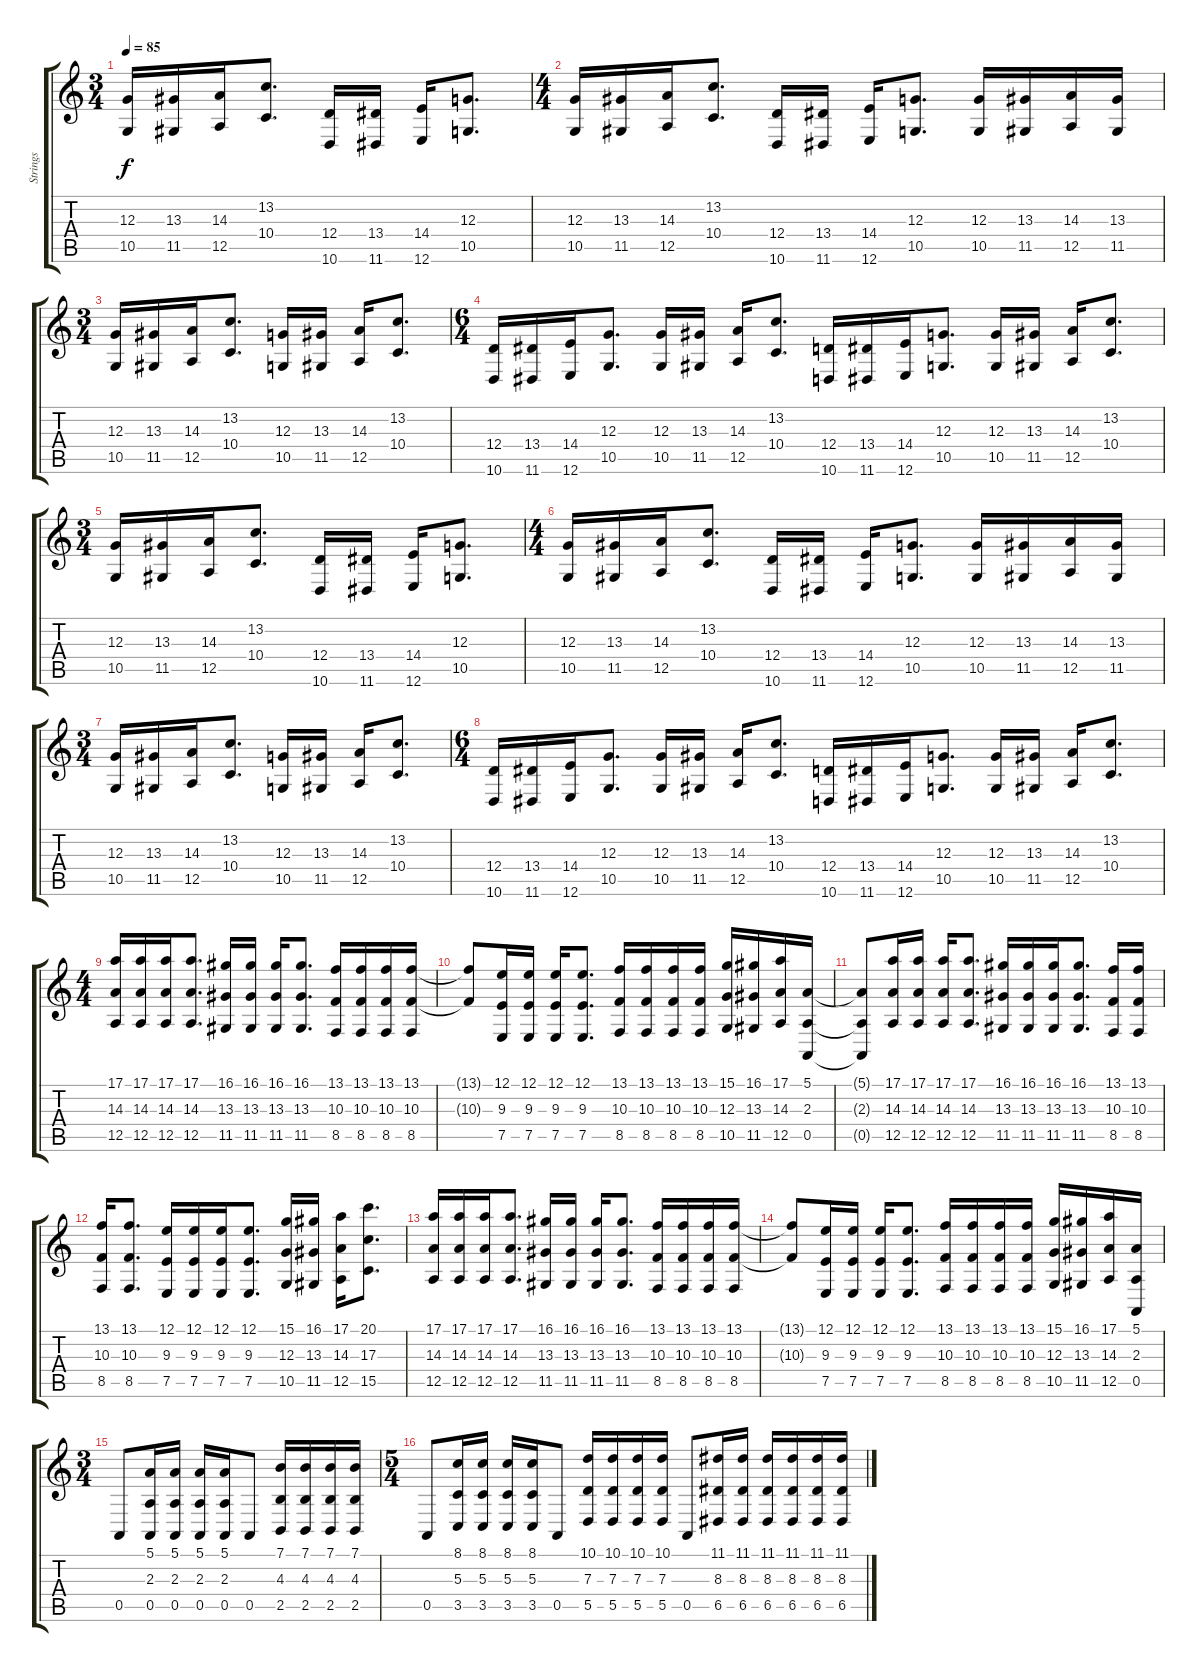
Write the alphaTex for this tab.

\track ("Strings" "Strings") {instrument stringensemble1}
\staff {score tabs}
\tuning (E4 B3 G3 D3 A2 E2) {hide}
\ts (3 4)
\tempo 85
\clef g2
\ks c
(12.3 10.5).16{dy f} (13.3 11.5).16 (14.3 12.5).16 (13.2 10.4).8{d} (12.4 10.6).16 (13.4 11.6).16 (14.4 12.6).16 (12.3 10.5).8{d} |
\ts (4 4)
(12.3 10.5).16 (13.3 11.5).16 (14.3 12.5).16 (13.2 10.4).8{d} (12.4 10.6).16 (13.4 11.6).16 (14.4 12.6).16 (12.3 10.5).8{d} (12.3 10.5).16 (13.3 11.5).16 (14.3 12.5).16 (13.3 11.5).16 |
\ts (3 4)
(12.3 10.5).16 (13.3 11.5).16 (14.3 12.5).16 (13.2 10.4).8{d} (12.3 10.5).16 (13.3 11.5).16 (14.3 12.5).16 (13.2 10.4).8{d} |
\ts (6 4)
(12.4 10.6).16 (13.4 11.6).16 (14.4 12.6).16 (12.3 10.5).8{d} (12.3 10.5).16 (13.3 11.5).16 (14.3 12.5).16 (13.2 10.4).8{d} (12.4 10.6).16 (13.4 11.6).16 (14.4 12.6).16 (12.3 10.5).8{d} (12.3 10.5).16 (13.3 11.5).16 (14.3 12.5).16 (13.2 10.4).8{d} |
\ts (3 4)
(12.3 10.5).16 (13.3 11.5).16 (14.3 12.5).16 (13.2 10.4).8{d} (12.4 10.6).16 (13.4 11.6).16 (14.4 12.6).16 (12.3 10.5).8{d} |
\ts (4 4)
(12.3 10.5).16 (13.3 11.5).16 (14.3 12.5).16 (13.2 10.4).8{d} (12.4 10.6).16 (13.4 11.6).16 (14.4 12.6).16 (12.3 10.5).8{d} (12.3 10.5).16 (13.3 11.5).16 (14.3 12.5).16 (13.3 11.5).16 |
\ts (3 4)
(12.3 10.5).16 (13.3 11.5).16 (14.3 12.5).16 (13.2 10.4).8{d} (12.3 10.5).16 (13.3 11.5).16 (14.3 12.5).16 (13.2 10.4).8{d} |
\ts (6 4)
(12.4 10.6).16 (13.4 11.6).16 (14.4 12.6).16 (12.3 10.5).8{d} (12.3 10.5).16 (13.3 11.5).16 (14.3 12.5).16 (13.2 10.4).8{d} (12.4 10.6).16 (13.4 11.6).16 (14.4 12.6).16 (12.3 10.5).8{d} (12.3 10.5).16 (13.3 11.5).16 (14.3 12.5).16 (13.2 10.4).8{d} |
\ts (4 4)
(17.1 14.3 12.5).16 (17.1 14.3 12.5).16 (17.1 14.3 12.5).16 (17.1 14.3 12.5).8{d} (16.1 13.3 11.5).16 (16.1 13.3 11.5).16 (16.1 13.3 11.5).16 (16.1 13.3 11.5).8{d} (13.1 10.3 8.5).16 (13.1 10.3 8.5).16 (13.1 10.3 8.5).16 (13.1 10.3 8.5).16 |
(13.1{t} 10.3{t}).8 (12.1 9.3 7.5).16 (12.1 9.3 7.5).16 (12.1 9.3 7.5).16 (12.1 9.3 7.5).8{d} (13.1 10.3 8.5).16 (13.1 10.3 8.5).16 (13.1 10.3 8.5).16 (13.1 10.3 8.5).16 (15.1 12.3 10.5).16 (16.1 13.3 11.5).16 (17.1 14.3 12.5).16 (5.1 2.3 0.5).16 |
(5.1{t} 2.3{t} 0.5{t}).8 (17.1 14.3 12.5).16 (17.1 14.3 12.5).16 (17.1 14.3 12.5).16 (17.1 14.3 12.5).8{d} (16.1 13.3 11.5).16 (16.1 13.3 11.5).16 (16.1 13.3 11.5).16 (16.1 13.3 11.5).8{d} (13.1 10.3 8.5).16 (13.1 10.3 8.5).16 |
(13.1 10.3 8.5).16 (13.1 10.3 8.5).8{d} (12.1 9.3 7.5).16 (12.1 9.3 7.5).16 (12.1 9.3 7.5).16 (12.1 9.3 7.5).8{d} (15.1 12.3 10.5).16 (16.1 13.3 11.5).16 (17.1 14.3 12.5).16 (20.1 17.3 15.5).8{d} |
(17.1 14.3 12.5).16 (17.1 14.3 12.5).16 (17.1 14.3 12.5).16 (17.1 14.3 12.5).8{d} (16.1 13.3 11.5).16 (16.1 13.3 11.5).16 (16.1 13.3 11.5).16 (16.1 13.3 11.5).8{d} (13.1 10.3 8.5).16 (13.1 10.3 8.5).16 (13.1 10.3 8.5).16 (13.1 10.3 8.5).16 |
(13.1{t} 10.3{t}).8 (12.1 9.3 7.5).16 (12.1 9.3 7.5).16 (12.1 9.3 7.5).16 (12.1 9.3 7.5).8{d} (13.1 10.3 8.5).16 (13.1 10.3 8.5).16 (13.1 10.3 8.5).16 (13.1 10.3 8.5).16 (15.1 12.3 10.5).16 (16.1 13.3 11.5).16 (17.1 14.3 12.5).16 (5.1 2.3 0.5).16 |
\ts (3 4)
0.5.8 (5.1 2.3 0.5).16 (5.1 2.3 0.5).16 (5.1 2.3 0.5).16 (5.1 2.3 0.5).16 0.5.8 (7.1 4.3 2.5).16 (7.1 4.3 2.5).16 (7.1 4.3 2.5).16 (7.1 4.3 2.5).16 |
\ts (5 4)
0.5.8 (8.1 5.3 3.5).16 (8.1 5.3 3.5).16 (8.1 5.3 3.5).16 (8.1 5.3 3.5).16 0.5.8 (10.1 7.3 5.5).16 (10.1 7.3 5.5).16 (10.1 7.3 5.5).16 (10.1 7.3 5.5).16 0.5.8 (11.1 8.3 6.5).16 (11.1 8.3 6.5).16 (11.1 8.3 6.5).16 (11.1 8.3 6.5).16 (11.1 8.3 6.5).16 (11.1 8.3 6.5).16
